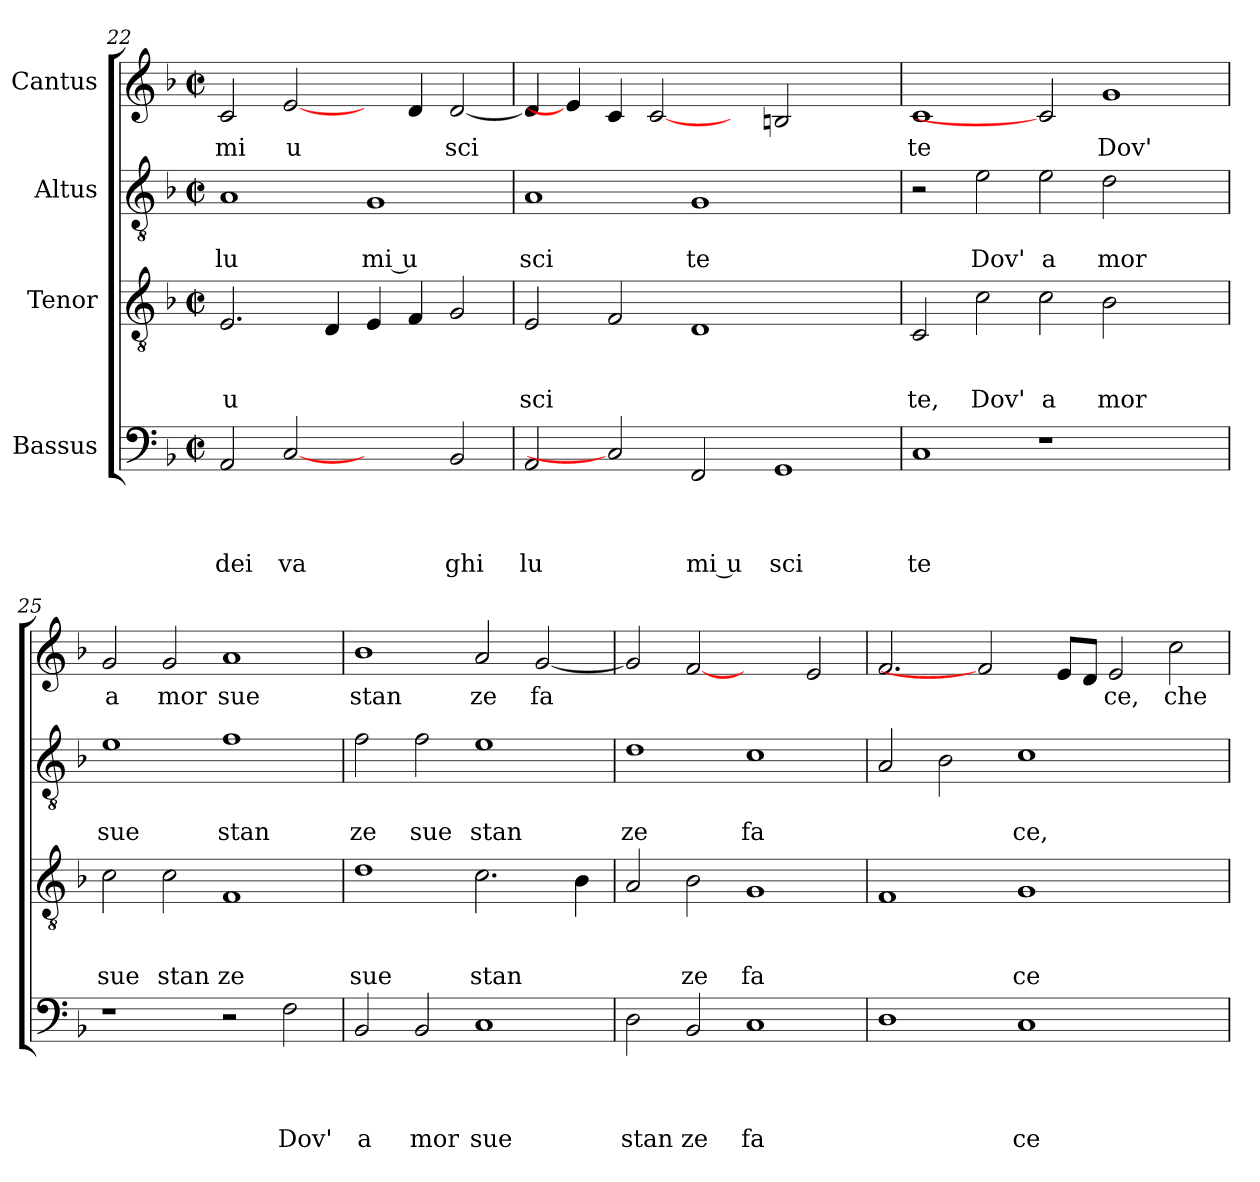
**kern	**text	**text	**text	**text	**kern	**text	**text	**text	**kern	**text	**text	**kern	**text
*part4	*part4	*part4	*part4	*part4	*part3	*part3	*part3	*part3	*part2	*part2	*part2	*part1	*part1
*staff4	*staff4	*staff4	*staff4	*staff4	*staff3	*staff3	*staff3	*staff3	*staff2	*staff2	*staff2	*staff1	*staff1
*I"Bassus	*	*	*	*	*I"Tenor	*	*	*	*I"Altus	*	*	*I"Cantus	*
*clefF4	*	*	*	*	*clefGv2	*	*	*	*clefGv2	*	*	*clefG2	*
*k[b-]	*	*	*	*	*k[b-]	*	*	*	*k[b-]	*	*	*k[b-]	*
*F:	*	*	*	*	*F:	*	*	*	*F:	*	*	*F:	*
*M2/2	*	*	*	*	*M2/2	*	*	*	*M2/2	*	*	*M2/2	*
*met(c|)	*	*	*	*	*met(c|)	*	*	*	*met(c|)	*	*	*met(c|)	*
=22	=22	=22	=22	=22	=22	=22	=22	=22	=22	=22	=22	=22	=22
!	!	!	!	!LO:LY:b	!	!	!	!LO:LY:b	!	!	!LO:LY:b	!	!LO:LY:b
2AA/	.	.	.	dei	2.E/	.	.	u	1A	.	lu	2c/	mi
!	!	!	!	!LO:LY:b	!	!	!	!	!	!	!	!	!LO:LY:b
[2C	.	.	.	va	.	.	.	.	.	.	.	[2e/	u
.	.	.	.	.	4D/	.	.	.	.	.	.	.	.
!	!	!	!	!	!	!	!	!	!	!	!LO:LY:b:rj	!	!
2ryy	.	.	.	.	4E/	.	.	.	1G	.	mi u	4ryy	.
.	.	.	.	.	4F/	.	.	.	.	.	.	4d/	.
!	!	!	!	!LO:LY:b	!	!	!	!	!	!	!	!	!LO:LY:b
2BB-/	.	.	.	ghi	2G/	.	.	.	.	.	.	[<2d/	sci
=23	=23	=23	=23	=23	=23	=23	=23	=23	=23	=23	=23	=23	=23
!	!	!	!	!LO:LY:b	!	!	!	!LO:LY:b	!	!	!LO:LY:b	!	!
2AA/	.	.	.	lu	2E/	.	.	sci	1A	.	sci	4d/]	.
.	.	.	.	.	.	.	.	.	.	.	.	4e/]	.
2C]	.	.	.	.	2F/	.	.	.	.	.	.	4c/	.
.	.	.	.	.	.	.	.	.	.	.	.	[2c	.
!	!	!	!	!LO:LY:b:rj	!	!	!	!	!	!	!LO:LY:b	!	!
2FF/	.	.	.	mi u	1D	.	.	.	1G	.	te	.	.
.	.	.	.	.	.	.	.	.	.	.	.	4ryy	.
!	!	!	!	!LO:LY:b	!	!	!	!	!	!	!	!	!
1GG	.	.	.	sci	.	.	.	.	.	.	.	2B/	.
.	.	.	.	.	2ryy	.	.	.	2ryy	.	.	2ryy	.
=24	=24	=24	=24	=24	=24	=24	=24	=24	=24	=24	=24	=24	=24
!	!	!	!	!LO:LY:b	!	!	!	!LO:LY:b	!	!	!	!	!LO:LY:b
1C	.	.	.	te	2C/	.	.	te,	2r	.	.	1c	te
!	!	!	!	!	!	!	!	!LO:LY:b	!	!	!LO:LY:b	!	!
.	.	.	.	.	2c\	.	.	Dov'	2e\	.	Dov'	.	.
!	!	!	!	!	!	!	!	!LO:LY:b	!	!	!LO:LY:b	!	!
1r	.	.	.	.	2c\	.	.	a	2e\	.	a	2c]	.
!	!	!	!	!	!	!	!	!LO:LY:b	!	!	!LO:LY:b	!	!LO:LY:b
.	.	.	.	.	2B-\	.	.	mor	2d\	.	mor	1g	Dov'
2ryy	.	.	.	.	2ryy	.	.	.	2ryy	.	.	.	.
=25	=25	=25	=25	=25	=25	=25	=25	=25	=25	=25	=25	=25	=25
!	!	!	!	!	!	!	!	!LO:LY:b	!	!	!LO:LY:b	!	!LO:LY:b
1r	.	.	.	.	2c\	.	.	sue	1e	.	sue	2g/	a
!	!	!	!	!	!	!	!	!LO:LY:b	!	!	!	!	!LO:LY:b
.	.	.	.	.	2c\	.	.	stan	.	.	.	2g/	mor
!	!	!	!	!	!	!	!	!LO:LY:b	!	!	!LO:LY:b	!	!LO:LY:b
2r	.	.	.	.	1F	.	.	ze	1f	.	stan	1a	sue
!	!	!	!	!LO:LY:b	!	!	!	!	!	!	!	!	!
2F\	.	.	.	Dov'	.	.	.	.	.	.	.	.	.
=26	=26	=26	=26	=26	=26	=26	=26	=26	=26	=26	=26	=26	=26
!	!	!	!	!LO:LY:b	!	!	!	!LO:LY:b	!	!	!LO:LY:b	!	!LO:LY:b
2BB-/	.	.	.	a	1d	.	.	sue	2f\	.	ze	1b-	stan
!	!	!	!	!LO:LY:b	!	!	!	!	!	!	!LO:LY:b	!	!
2BB-/	.	.	.	mor	.	.	.	.	2f\	.	sue	.	.
!	!	!	!	!LO:LY:b	!	!	!	!LO:LY:b	!	!	!LO:LY:b	!	!LO:LY:b
1C	.	.	.	sue	2.c\	.	.	stan	1e	.	stan	2a/	ze
!	!	!	!	!	!	!	!	!	!	!	!	!	!LO:LY:b
.	.	.	.	.	.	.	.	.	.	.	.	[<2g/	fa
.	.	.	.	.	4B-\	.	.	.	.	.	.	.	.
!!LO:LB:g=z
=27	=27	=27	=27	=27	=27	=27	=27	=27	=27	=27	=27	=27	=27
!	!	!	!	!LO:LY:b	!	!	!	!	!	!	!LO:LY:b	!	!
2D\	.	.	.	stan	2A/	.	.	.	1d	.	ze	2g/]	.
!	!	!	!	!LO:LY:b	!	!	!	!LO:LY:b	!	!	!	!	!
2BB-/	.	.	.	ze	2B-\	.	.	ze	.	.	.	[2f	.
!	!	!	!	!LO:LY:b	!	!	!	!LO:LY:b	!	!	!LO:LY:b	!	!
1C	.	.	.	fa	1G	.	.	fa	1c	.	fa	2ryy	.
.	.	.	.	.	.	.	.	.	.	.	.	2e/	.
=28	=28	=28	=28	=28	=28	=28	=28	=28	=28	=28	=28	=28	=28
1D	.	.	.	.	1F	.	.	.	2A/	.	.	2.f/	.
.	.	.	.	.	.	.	.	.	2B-\	.	.	.	.
.	.	.	.	.	.	.	.	.	.	.	.	2f]	.
!	!	!	!	!LO:LY:b	!	!	!	!LO:LY:b	!	!	!LO:LY:b	!	!
1C	.	.	.	ce	1G	.	.	ce	1c	.	ce,	.	.
.	.	.	.	.	.	.	.	.	.	.	.	8e/L	.
.	.	.	.	.	.	.	.	.	.	.	.	8d/J	.
!	!	!	!	!	!	!	!	!	!	!	!	!	!LO:LY:b
.	.	.	.	.	.	.	.	.	.	.	.	2e/	ce,
!	!	!	!	!	!	!	!	!	!	!	!	!	!LO:LY:b
2ryy	.	.	.	.	2ryy	.	.	.	2ryy	.	.	2cc\	che
=	=	=	=	=	=	=	=	=	=	=	=	=	=
*-	*-	*-	*-	*-	*-	*-	*-	*-	*-	*-	*-	*-	*-
